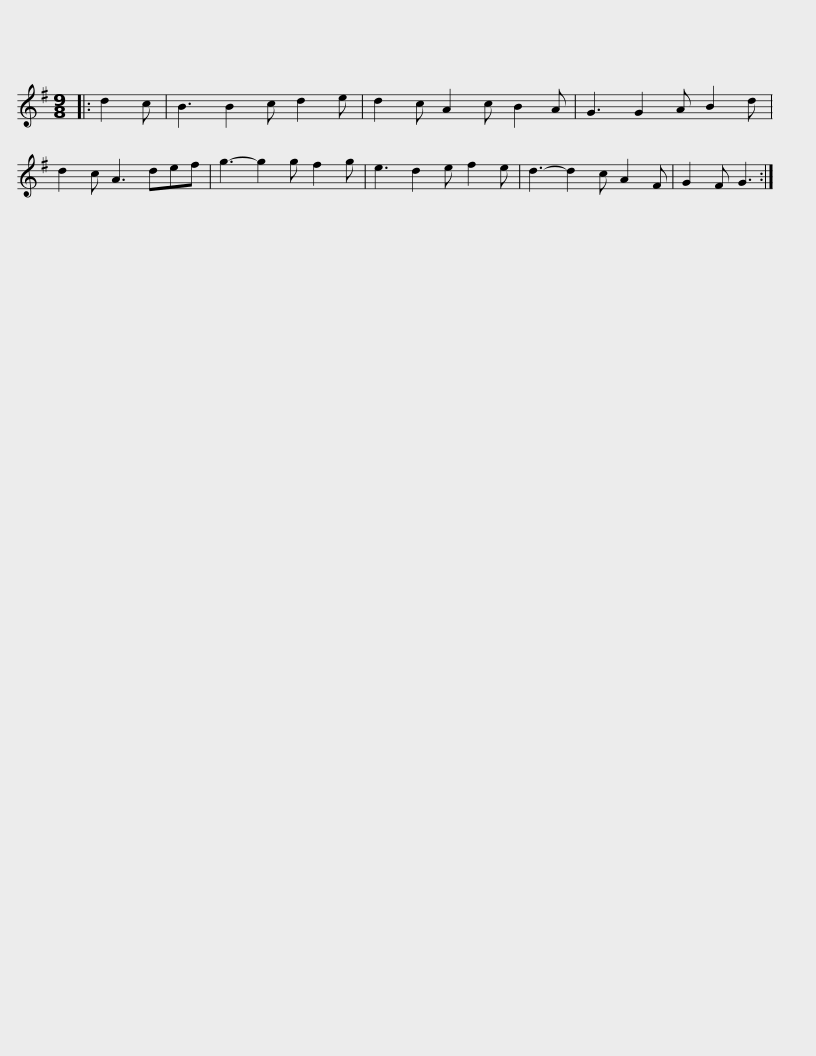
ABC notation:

X:1
L:1/8
M:9/8
I:linebreak $
K:G
V:1 treble
V:1
|: d2 c | B3 B2 c d2 e | d2 c A2 c B2 A | G3 G2 A B2 d | d2 c A3 def | %5
 g3- g2 g f2 g | e3 d2 e f2 e |$ d3- d2 c A2 F | G2 F G3 :| %9
